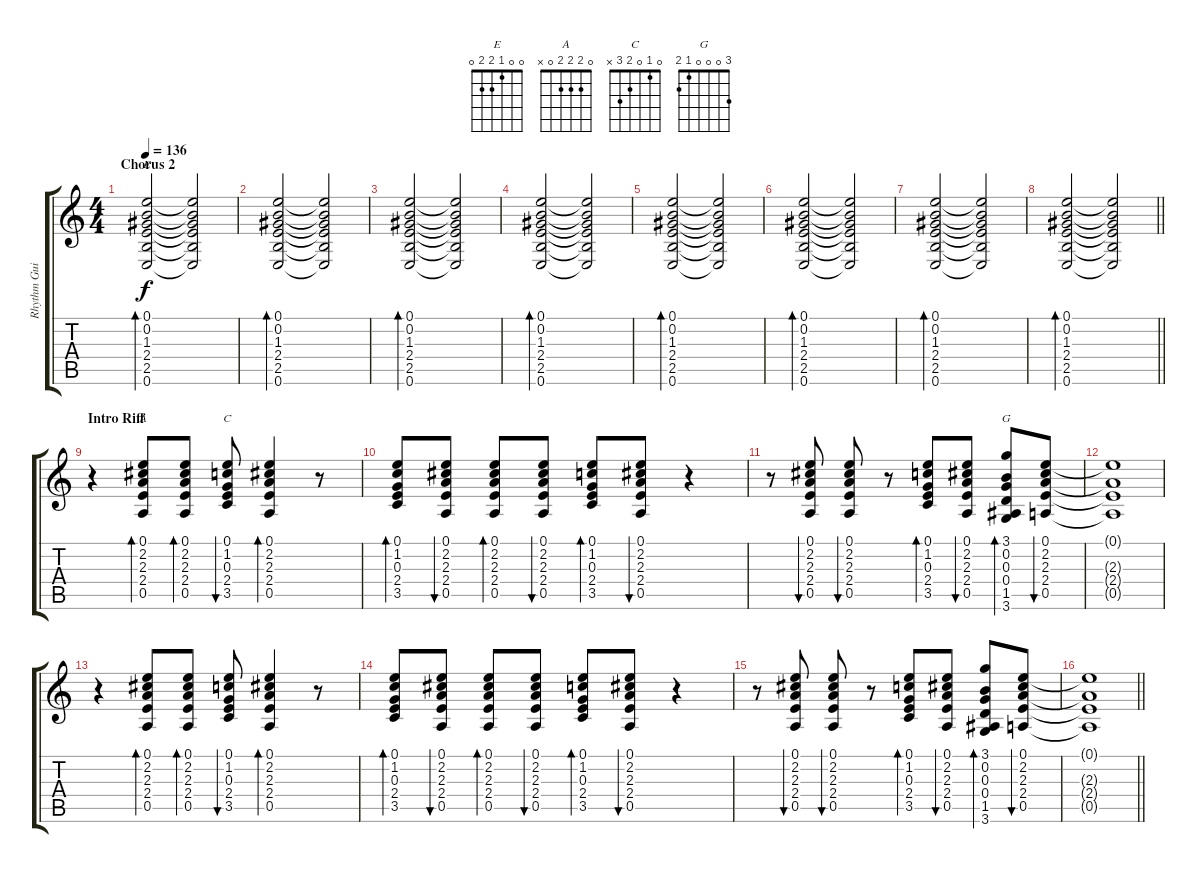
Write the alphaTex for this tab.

\track ("Rhythm Guitar" "Rhythm Gui") {instrument overdrivenguitar}
\staff {score tabs}
\tuning (E4 B3 G3 D3 A2 E2) {hide}
\chord ("E" 0 0 1 2 2 0)
\chord ("A" 0 2 2 2 0 x)
\chord ("C" 0 1 0 2 3 x)
\chord ("G" 3 0 0 0 1 2)
\ts (4 4)
\section ("" "Chorus 2")
\tempo 136
\clef g2
\ks c
(0.1 0.2 1.3 2.4 2.5 0.6).2{bd 60 ch "E" dy f} (0.1{t} 0.2{t} 1.3{t} 2.4{t} 2.5{t} 0.6{t}).2 |
(0.1 0.2 1.3 2.4 2.5 0.6).2{bd 60} (0.1{t} 0.2{t} 1.3{t} 2.4{t} 2.5{t} 0.6{t}).2 |
(0.1 0.2 1.3 2.4 2.5 0.6).2{bd 60} (0.1{t} 0.2{t} 1.3{t} 2.4{t} 2.5{t} 0.6{t}).2 |
(0.1 0.2 1.3 2.4 2.5 0.6).2{bd 60} (0.1{t} 0.2{t} 1.3{t} 2.4{t} 2.5{t} 0.6{t}).2 |
(0.1 0.2 1.3 2.4 2.5 0.6).2{bd 60} (0.1{t} 0.2{t} 1.3{t} 2.4{t} 2.5{t} 0.6{t}).2 |
(0.1 0.2 1.3 2.4 2.5 0.6).2{bd 60} (0.1{t} 0.2{t} 1.3{t} 2.4{t} 2.5{t} 0.6{t}).2 |
(0.1 0.2 1.3 2.4 2.5 0.6).2{bd 60} (0.1{t} 0.2{t} 1.3{t} 2.4{t} 2.5{t} 0.6{t}).2 |
\barLineRight lightlight
(0.1 0.2 1.3 2.4 2.5 0.6).2{bd 60} (0.1{t} 0.2{t} 1.3{t} 2.4{t} 2.5{t} 0.6{t}).2 |
\section ("" "Intro Riff")
r.4 (0.1 2.2 2.3 2.4 0.5).8{bd 60 ch "A"} (0.1 2.2 2.3 2.4 0.5).8{bd 60} (0.1 1.2 0.3 2.4 3.5).8{bu 60 ch "C"} (0.1 2.2 2.3 2.4 0.5).4{bd 60} r.8 |
(0.1 1.2 0.3 2.4 3.5).8{bd 60} (0.1 2.2 2.3 2.4 0.5).8{bu 60} (0.1 2.2 2.3 2.4 0.5).8{bd 60} (0.1 2.2 2.3 2.4 0.5).8{bu 60} (0.1 1.2 0.3 2.4 3.5).8{bd 60} (0.1 2.2 2.3 2.4 0.5).8{bu 60} r.4 |
r.8 (0.1 2.2 2.3 2.4 0.5).8{bu 60} (0.1 2.2 2.3 2.4 0.5).8{bu 60} r.8 (0.1 1.2 0.3 2.4 3.5).8{bd 60} (0.1 2.2 2.3 2.4 0.5).8{bu 60} (3.1 0.2 0.3 0.4 1.5 3.6).8{bd 60 ch "G"} (0.1 2.2 2.3 2.4 0.5).8{bu 60} |
(0.1{t} 2.3{t} 2.4{t} 0.5{t}).1 |
r.4 (0.1 2.2 2.3 2.4 0.5).8{bd 60} (0.1 2.2 2.3 2.4 0.5).8{bd 60} (0.1 1.2 0.3 2.4 3.5).8{bu 60} (0.1 2.2 2.3 2.4 0.5).4{bd 60} r.8 |
(0.1 1.2 0.3 2.4 3.5).8{bd 60} (0.1 2.2 2.3 2.4 0.5).8{bu 60} (0.1 2.2 2.3 2.4 0.5).8{bd 60} (0.1 2.2 2.3 2.4 0.5).8{bu 60} (0.1 1.2 0.3 2.4 3.5).8{bd 60} (0.1 2.2 2.3 2.4 0.5).8{bu 60} r.4 |
r.8 (0.1 2.2 2.3 2.4 0.5).8{bu 60} (0.1 2.2 2.3 2.4 0.5).8{bu 60} r.8 (0.1 1.2 0.3 2.4 3.5).8{bd 60} (0.1 2.2 2.3 2.4 0.5).8{bu 60} (3.1 0.2 0.3 0.4 1.5 3.6).8{bd 60} (0.1 2.2 2.3 2.4 0.5).8{bu 60} |
\barLineRight lightlight
(0.1{t} 2.3{t} 2.4{t} 0.5{t}).1
